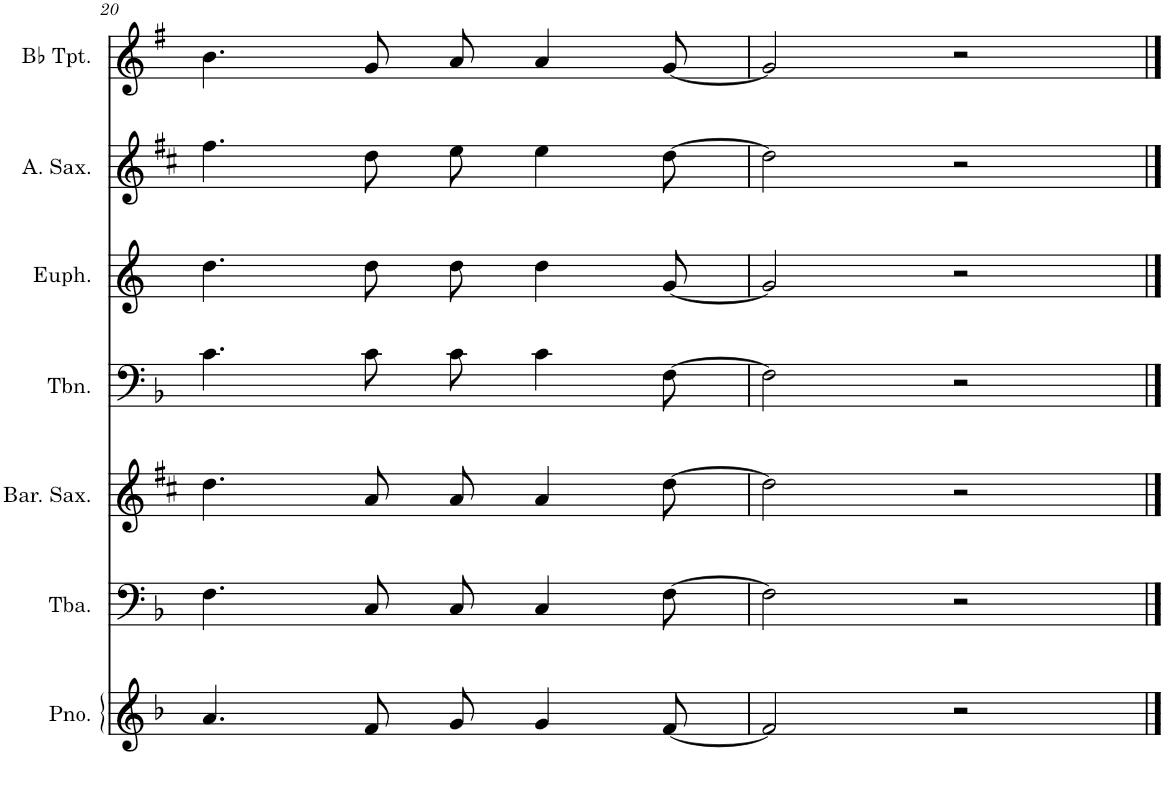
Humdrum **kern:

**kern	**kern	**kern	**kern	**kern	**kern	**kern
*part7	*part6	*part5	*part4	*part3	*part2	*part1
*staff7	*staff6	*staff5	*staff4	*staff3	*staff2	*staff1
*I"Piano	*I"Tuba	*I"Baritone Saxophone	*I"Trombone	*I"Euphonium	*I"Alto Saxophone	*I"Bb Trumpet
*I'Pno.	*I'Tba.	*I'Bar. Sax.	*I'Tbn.	*I'Euph.	*I'A. Sax.	*I'Bb Tpt.
!!LO:PB:g=z
*clefG2	*clefF4	*clefG2	*clefF4	*clefG2	*clefG2	*clefG2
*	*	*Trd12c21	*	*Trd8c14	*Trd5c9	*Trd1c2
*k[b-]	*k[b-]	*k[f#c#]	*k[b-]	*k[]	*k[f#c#]	*k[f#]
*M4/4	*M4/4	*M4/4	*M4/4	*M4/4	*M4/4	*M4/4
=20	=20	=20	=20	=20	=20	=20
4.a/	4.F\	4.dd\	4.c\	4.dd\	4.ff#\	4.b\
8f/	8C/	8a/	8c\	8dd\	8dd\	8g/
8g/	8C/	8a/	8c\	8dd\	8ee\	8a/
4g/	4C/	4a/	4c\	4dd\	4ee\	4a/
[8f/	[8F\	[8dd\	[8F\	[8g/	[8dd\	[8g/
=21	=21	=21	=21	=21	=21	=21
2f/]	2F\]	2dd\]	2F\]	2g/]	2dd\]	2g/]
2r	2r	2r	2r	2r	2r	2r
==	==	==	==	==	==	==
*-	*-	*-	*-	*-	*-	*-
